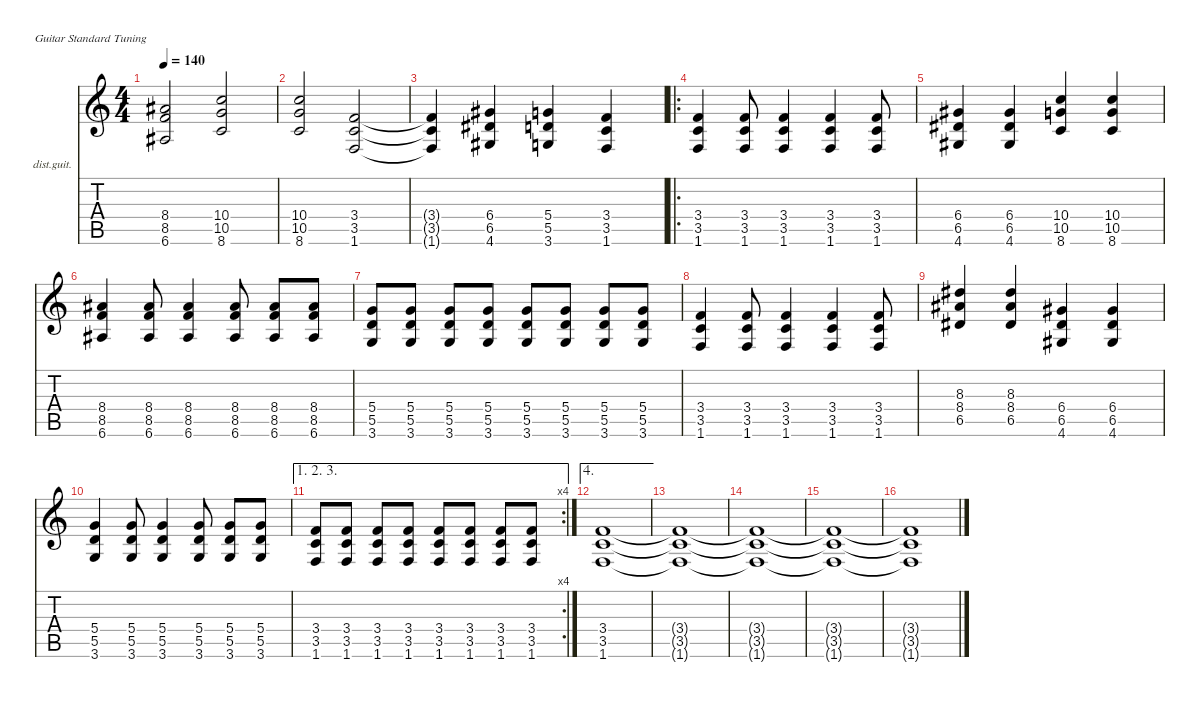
\defaultSystemsLayout 4
\hideDynamics
\bracketExtendMode nobrackets
\firstSystemTrackNameOrientation horizontal
\otherSystemsTrackNameOrientation horizontal
\track ("Distortion Guitar" "dist.guit.") {instrument distortionguitar}
\staff {score tabs}
\tuning (E4 B3 G3 D3 A2 E2)
\ts (4 4)
\tempo 140
\clef g2
\ks c
(6.6{acc #} 8.5 8.4{acc #}).2{dy mf} (8.6 10.5 10.4).2 |
(8.6 10.5 10.4).2 (1.6 3.5 3.4).2 |
(1.6{t} 3.5{t} 3.4{t}).4 (4.6{acc #} 6.5{acc #} 6.4{acc #}).4 (3.6 5.4 5.5).4 (1.6 3.5 3.4).4 |
\ro
(1.6 3.5 3.4).4 (1.6 3.5 3.4).8 (1.6 3.5 3.4).4 (1.6 3.5 3.4).4 (1.6 3.5 3.4).8 |
(4.6{acc #} 6.5{acc #} 6.4{acc #}).4 (4.6{acc #} 6.5{acc #} 6.4{acc #}).4 (8.6 10.5 10.4).4 (8.6 10.5 10.4).4 |
(6.6{acc #} 8.5 8.4{acc #}).4 (8.5 8.4{acc #} 6.6{acc #}).8 (8.5 8.4{acc #} 6.6{acc #}).4 (8.5 8.4{acc #} 6.6{acc #}).8 (8.5 8.4{acc #} 6.6{acc #}).8 (8.5 8.4{acc #} 6.6{acc #}).8 |
(5.4 5.5 3.6).8 (5.4 3.6 5.5).8 (5.4 3.6 5.5).8 (5.4 3.6 5.5).8 (5.4 3.6 5.5).8 (5.4 3.6 5.5).8 (5.4 3.6 5.5).8 (3.6 5.4 5.5).8 |
(3.5 3.4 1.6).4 (1.6 3.5 3.4).8 (1.6 3.5 3.4).4 (1.6 3.5 3.4).4 (1.6 3.5 3.4).8 |
(6.5{acc #} 8.4{acc #} 8.3{acc #}).4 (6.5{acc #} 8.4{acc #} 8.3{acc #}).4 (4.6{acc #} 6.5{acc #} 6.4{acc #}).4 (4.6{acc #} 6.5{acc #} 6.4{acc #}).4 |
(3.6 5.5 5.4).4 (5.5 5.4 3.6).8 (5.5 5.4 3.6).4 (5.5 5.4 3.6).8 (5.5 5.4 3.6).8 (5.5 5.4 3.6).8 |
\ae (1 2 3)
\rc 4
(3.4 3.5 1.6).8 (3.4 1.6 3.5).8 (3.4 1.6 3.5).8 (3.4 1.6 3.5).8 (3.4 1.6 3.5).8 (3.4 1.6 3.5).8 (3.4 1.6 3.5).8 (1.6 3.4 3.5).8 |
\ae 4
(3.5 3.4 1.6).1 |
(1.6{t} 3.5{t} 3.4{t}).1 |
(1.6{t} 3.5{t} 3.4{t}).1 |
(1.6{t} 3.5{t} 3.4{t}).1 |
(3.4{t} 3.5{t} 1.6{t}).1
